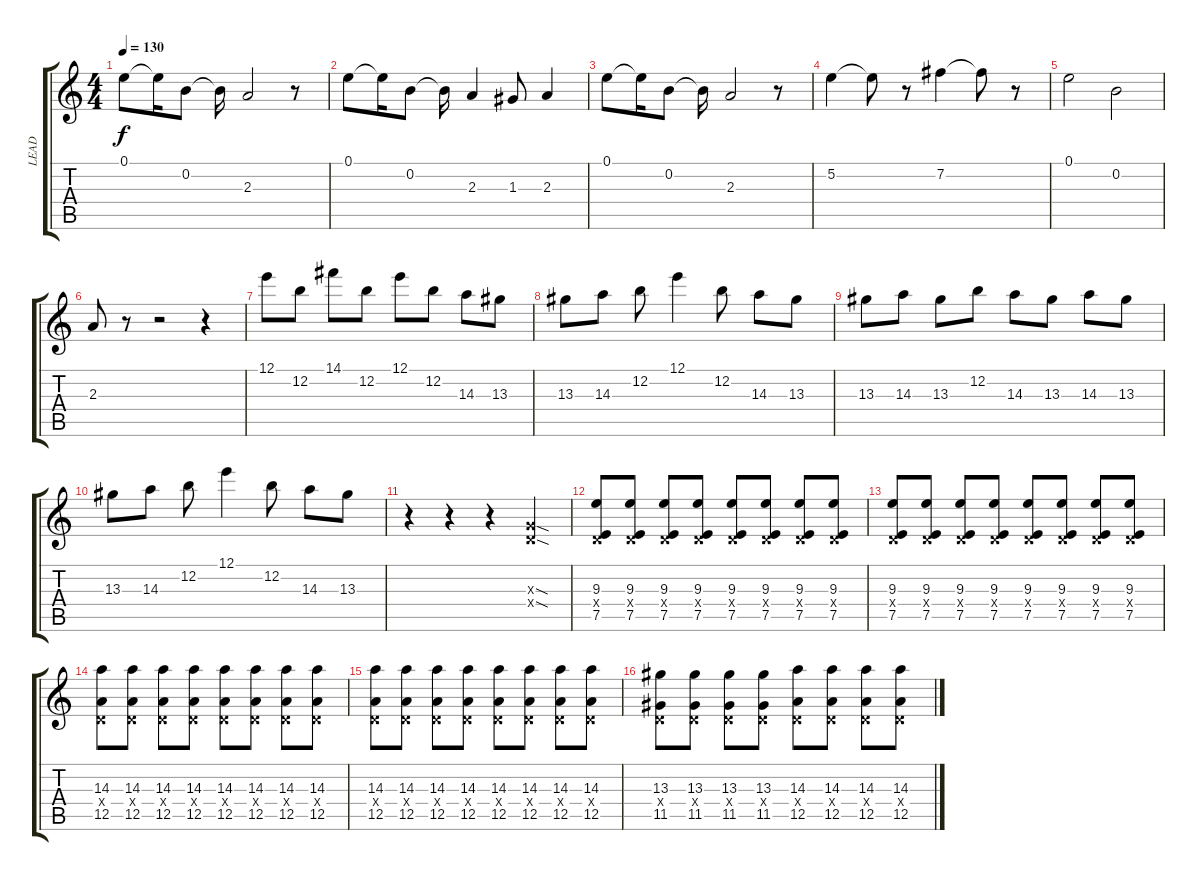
\track ("LEAD" "LEAD") {instrument overdrivenguitar}
\staff {score tabs}
\tuning (E4 B3 G3 D3 A2 E2) {hide}
\ts (4 4)
\tempo 130
\clef g2
\ks c
0.1.8{dy f} 0.1{t}.16 0.2.8 0.2{t}.16 2.3.2 r.8 |
0.1.8 0.1{t}.16 0.2.8 0.2{t}.16 2.3.4 1.3.8 2.3.4 |
0.1.8 0.1{t}.16 0.2.8 0.2{t}.16 2.3.2 r.8 |
5.2.4 5.2{t}.8 r.8 7.2.4 7.2{t}.8 r.8 |
0.1.2 0.2.2 |
2.3.8 r.8 r.2 r.4 |
12.1.8 12.2.8 14.1.8 12.2.8 12.1.8 12.2.8 14.3.8 13.3.8 |
13.3.8 14.3.8 12.2.8 12.1.4 12.2.8 14.3.8 13.3.8 |
13.3.8 14.3.8 13.3.8 12.2.8 14.3.8 13.3.8 14.3.8 13.3.8 |
13.3.8 14.3.8 12.2.8 12.1.4 12.2.8 14.3.8 13.3.8 |
r.4 r.4 r.4 (0.3{sod x} 0.4{sod x}).4 |
(9.3 0.4{x} 7.5).8 (9.3 0.4{x} 7.5).8 (9.3 0.4{x} 7.5).8 (9.3 0.4{x} 7.5).8 (9.3 0.4{x} 7.5).8 (9.3 0.4{x} 7.5).8 (9.3 0.4{x} 7.5).8 (9.3 0.4{x} 7.5).8 |
(9.3 0.4{x} 7.5).8 (9.3 0.4{x} 7.5).8 (9.3 0.4{x} 7.5).8 (9.3 0.4{x} 7.5).8 (9.3 0.4{x} 7.5).8 (9.3 0.4{x} 7.5).8 (9.3 0.4{x} 7.5).8 (9.3 0.4{x} 7.5).8 |
(14.3 0.4{x} 12.5).8 (14.3 0.4{x} 12.5).8 (14.3 0.4{x} 12.5).8 (14.3 0.4{x} 12.5).8 (14.3 0.4{x} 12.5).8 (14.3 0.4{x} 12.5).8 (14.3 0.4{x} 12.5).8 (14.3 0.4{x} 12.5).8 |
(14.3 0.4{x} 12.5).8 (14.3 0.4{x} 12.5).8 (14.3 0.4{x} 12.5).8 (14.3 0.4{x} 12.5).8 (14.3 0.4{x} 12.5).8 (14.3 0.4{x} 12.5).8 (14.3 0.4{x} 12.5).8 (14.3 0.4{x} 12.5).8 |
(13.3 0.4{x} 11.5).8 (13.3 0.4{x} 11.5).8 (13.3 0.4{x} 11.5).8 (13.3 0.4{x} 11.5).8 (14.3 0.4{x} 12.5).8 (14.3 0.4{x} 12.5).8 (14.3 0.4{x} 12.5).8 (14.3 0.4{x} 12.5).8
